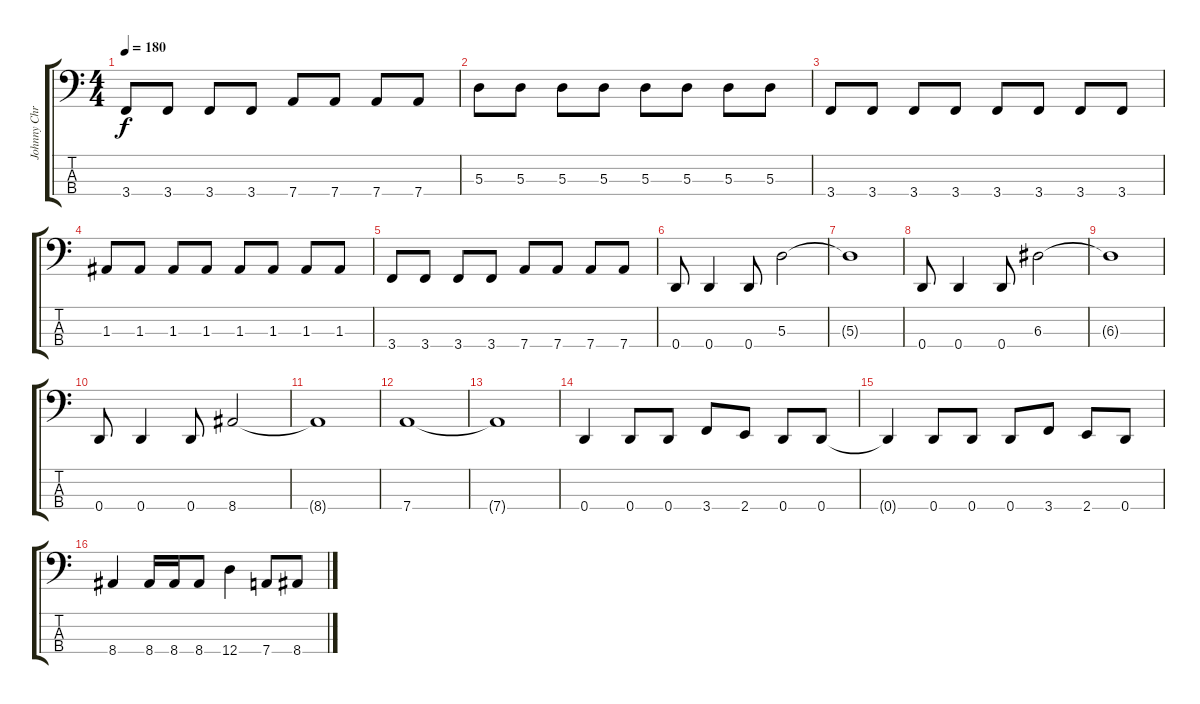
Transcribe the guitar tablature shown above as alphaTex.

\track ("Johnny Christ" "Johnny Chr") {instrument electricbasspick}
\staff {score tabs}
\tuning (G2 D2 A1 D1) {hide}
\ts (4 4)
\tempo 180
\clef f4
\ks c
3.4.8{dy f} 3.4.8 3.4.8 3.4.8 7.4.8 7.4.8 7.4.8 7.4.8 |
5.3.8 5.3.8 5.3.8 5.3.8 5.3.8 5.3.8 5.3.8 5.3.8 |
3.4.8 3.4.8 3.4.8 3.4.8 3.4.8 3.4.8 3.4.8 3.4.8 |
1.3.8 1.3.8 1.3.8 1.3.8 1.3.8 1.3.8 1.3.8 1.3.8 |
3.4.8 3.4.8 3.4.8 3.4.8 7.4.8 7.4.8 7.4.8 7.4.8 |
0.4.8 0.4.4 0.4.8 5.3.2 |
5.3{t}.1 |
0.4.8 0.4.4 0.4.8 6.3.2 |
6.3{t}.1 |
0.4.8 0.4.4 0.4.8 8.4.2 |
8.4{t}.1 |
7.4.1 |
7.4{t}.1 |
0.4.4 0.4.8 0.4.8 3.4.8 2.4.8 0.4.8 0.4.8 |
0.4{t}.4 0.4.8 0.4.8 0.4.8 3.4.8 2.4.8 0.4.8 |
8.4.4 8.4.16 8.4.16 8.4.8 12.4.4 7.4.8 8.4.8
